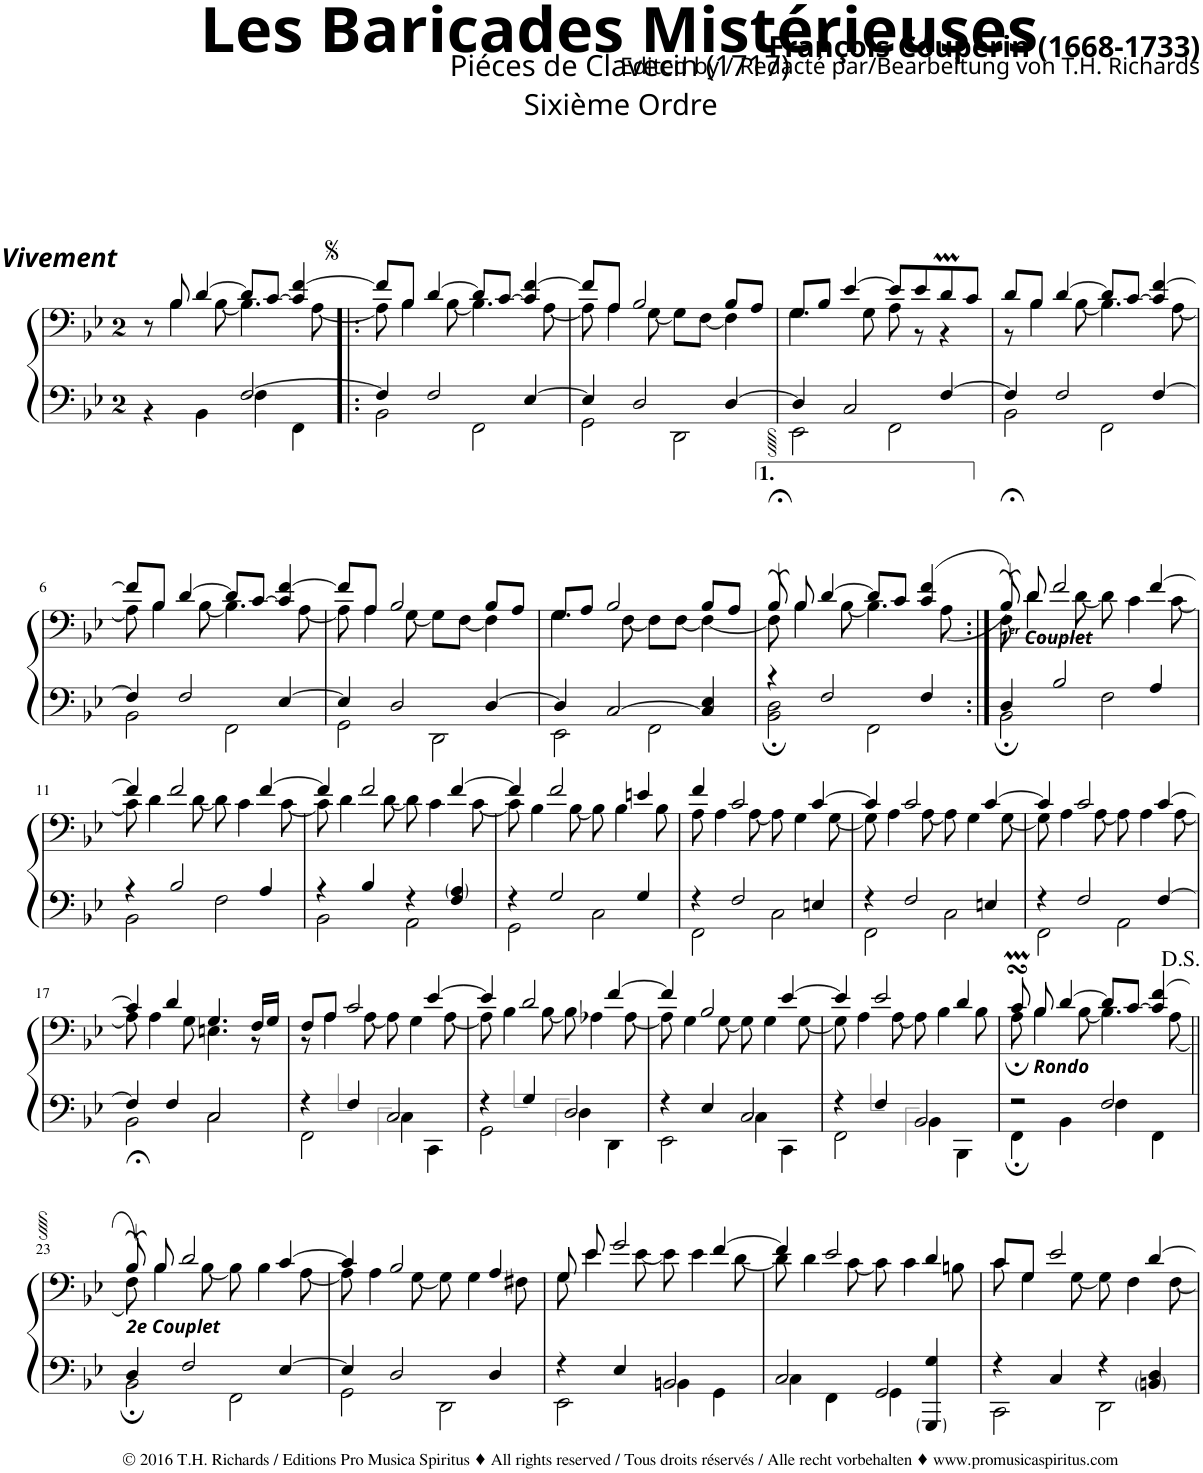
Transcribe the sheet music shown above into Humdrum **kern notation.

**kern	**kern
*part1	*part1
*staff2	*staff1
*I"Harpsichord	*
*I'Hchd	*
*clefF4	*clefF4
*k[b-e-]	*k[b-e-]
*M2/2	*M2/2
=1	=1
*^	*^
!	!	!LO:TX:a:Bi:t=Vivement	!
2ryy	4r	8r	8ryy
.	.	8B-/	4B-\
.	4BB-\	[4d/	.
.	.	.	[8B-\
[2F/	4F\	8d/L]	4.B-\]
.	.	[8c/J	.
.	4FF\	4c/] [4f/	.
.	.	.	[8A\
=2!|:	=2!|:	=2!|:	=2!|:
4F/]	2BB-\	8f/L]	8A\]
.	.	8B-/J	4B-\
2F/	.	[4d/	.
.	.	.	[8B-\
.	2FF\	8d/L]	4.B-\]
.	.	[8c/J	.
[4E-/	.	4c/] [4f/	.
.	.	.	[8A\
=3	=3	=3	=3
4E-/]	2GG\	8f/L]	8A\]
.	.	8A/J	4A\
2D/	.	2B-/	.
.	.	.	[8G\
.	2DD\	.	8G\L]
.	.	.	[8F\J
[4D/	.	8B-/L	4F\]
.	.	8A/J	.
=4	=4	=4	=4
4D/]	2EE-\	8G/L	4.G\
.	.	8B-/J	.
2C/	.	[4e-/	.
.	.	.	8G\
.	2FF\	8e-/L]	8A\
.	.	8e-/	8r
[4F/	.	8dm/	4r
.	.	8c/J	.
=5	=5	=5	=5
4F/]	2BB-\	8d/L	8r
.	.	8B-/J	4B-\
2F/	.	[4d/	.
.	.	.	[8B-\
.	2FF\	8d/L]	4.B-\]
.	.	[8c/J	.
[4F/	.	4c/] [4f/	.
.	.	.	[8A\
!!LO:LB:g=z	!!
=6	=6	=6	=6
4F/]	2BB-\	8f/L]	8A\]
.	.	8B-/J	4B-\
2F/	.	[4d/	.
.	.	.	[8B-\
.	2FF\	8d/L]	4.B-\]
.	.	[8c/J	.
[4E-/	.	4c/] [4f/	.
.	.	.	[8A\
=7	=7	=7	=7
4E-/]	2GG\	8f/L]	8A\]
.	.	8A/J	4A\
2D/	.	2B-/	.
.	.	.	[8G\
.	2DD\	.	8G\L]
.	.	.	[8F\J
[4D/	.	8B-/L	4F\]
.	.	8A/J	.
=8	=8	=8	=8
4D/]	2EE-\	8G/L	4.G\
.	.	8A/J	.
[2C/	.	2B-/	.
.	.	.	[8F\
.	2FF\	.	8F\L]
.	.	.	[8F\J
4C/] 4E-/	.	8B-/L	4F\_
.	.	8A/J	.
=9	=9	=9	=9
4r	2BB-\; 2D\;	8B-;</	8F\]
.	.	8B-/	4B-\
2F/	.	[4d/	.
.	.	.	[8B-\
.	2FF\	8d/L]	4.B-\]
.	.	8c/J	.
4F/	.	(4c/ 4f/	.
.	.	.	(8A\
=10:|!	=10:|!	=10:|!	=10:|!
!	!	!LO:TX:a:Bi:t=1	!
!	!	!LO:TX:a:t=er	!
!	!	!LO:TX:a:t=Couplet	!
4D/	2BB-;\	8B-;</))	8F\
.	.	8d/	4d\
2B-/	.	2f/	.
.	.	.	[8d\
.	2F\	.	8d\]
.	.	.	4c\
4A/	.	[4f/	.
.	.	.	[8c\
!!LO:LB:g=z	!!
=11	=11	=11	=11
4r	2BB-\	4f/]	8c\]
.	.	.	4d\
2B-/	.	2f/	.
.	.	.	[8d\
.	2F\	.	8d\]
.	.	.	4c\
4A/	.	[4f/	.
.	.	.	[8c\
=12	=12	=12	=12
4r	2BB-\	4f/]	8c\]
.	.	.	4d\
4B-/	.	2f/	.
.	.	.	[8d\
4r	2AA\	.	8d\]
.	.	.	4c\
4F/ 4A/	.	[4f/	.
.	.	.	[8c\
=13	=13	=13	=13
4r	2GG\	4f/]	8c\]
.	.	.	4B-\
2G/	.	2f/	.
.	.	.	[8B-\
.	2C\	.	8B-\]
.	.	.	4B-\
4G/	.	4en/	.
.	.	.	8B-\
=14	=14	=14	=14
4r	2FF\	4f/	8A\
.	.	.	4A\
2F/	.	2c/	.
.	.	.	[8A\
.	2C\	.	8A\]
.	.	.	4G\
4En/	.	[4c/	.
.	.	.	[8G\
=15	=15	=15	=15
4r	2FF\	4c/]	8G\]
.	.	.	4A\
2F/	.	2c/	.
.	.	.	[8A\
.	2C\	.	8A\]
.	.	.	4G\
4En/	.	[4c/	.
.	.	.	[8G\
=16	=16	=16	=16
4r	2FF\	4c/]	8G\]
.	.	.	4A\
2F/	.	2c/	.
.	.	.	[8A\
.	2AA\	.	8A\]
.	.	.	4A\
[4F/	.	[4c/	.
.	.	.	[8A\
!!LO:LB:g=z	!!
=17	=17	=17	=17
4F/]	2BB-\	4c/]	8A\]
.	.	.	4A\
4F/	.	4d/	.
.	.	.	8G\
2C/	2C\	4.G/	4.En\
.	.	16F/LL	8r
.	.	16G/JJ	.
=18	=18	=18	=18
4r	2FF\	8F/L	8r
.	.	8A/J	4A\
4F/	.	2c/	.
.	.	.	[8A\
2C/	4C\	.	8A\]
.	.	.	4G\
.	4CC\	[4e-/	.
.	.	.	[8A\
=19	=19	=19	=19
4r	2GG\	4e-/]	8A\]
.	.	.	4B-\
4G/	.	2d/	.
.	.	.	[8B-\
2D/	4D\	.	8B-\]
.	.	.	4A-X\
.	4DD\	[4f/	.
.	.	.	[8A-\
=20	=20	=20	=20
4r	2EE-\	4f/]	8A-\]
.	.	.	4G\
4E-/	.	2B-/	.
.	.	.	[8G\
2C/	4C\	.	8G\]
.	.	.	4G\
.	4CC\	[4e-/	.
.	.	.	[8G\
=21	=21	=21	=21
4r	2FF\	4e-/]	8G\]
.	.	.	4A\
4F/	.	2e-/	.
.	.	.	[8A\
2BB-/	4BB-\	.	8A\]
.	.	.	4B-\
.	4BBB-\	4d/	.
.	.	.	8B-\
=22	=22	=22	=22
2r	4FF;\	8c;MsSSS/	8A\
!	!	!LO:TX:b:Bi:t=Rondo	!
.	.	8B-/	4B-\
.	4BB-\	[4d/	.
.	.	.	[8B-\
2F/	4F\	8d/L]	4.B-\]
.	.	[8c/J	.
.	4FF\	(4c/] 4f/	.
.	.	.	(8A\
!!LO:LB:g=z	!!
=23||	=23||	=23||	=23||
!	!	!LO:TX:b:Bi:t=2e Couplet	!
4D/	2BB-;\	8B-;</)	8F\)
.	.	8B-/	4B-\
2F/	.	2d/	.
.	.	.	[8B-\
.	2FF\	.	8B-\]
.	.	.	4B-\
[4E-/	.	[4c/	.
.	.	.	[8A\
=24	=24	=24	=24
4E-/]	2GG\	4c/]	8A\]
.	.	.	4A\
2D/	.	2B-/	.
.	.	.	[8G\
.	2DD\	.	8G\]
.	.	.	4G\
4D/	.	4A/	.
.	.	.	8F#X\
=25	=25	=25	=25
4r	2EE-\	8G/	8G\
.	.	8e-/	4e-\
4E-/	.	2g/	.
.	.	.	[8e-\
2BBn/	4BB\	.	8e-\]
.	.	.	4e-\
.	4GG\	[4f/	.
.	.	.	[8d\
=26	=26	=26	=26
2C/	4C\	4f/]	8d\]
.	.	.	4d\
.	4FF\	2e-/	.
.	.	.	[8c\
2GG/	4GG\	.	8c\]
.	.	.	4c\
.	4GGG/ 4G/	4d/	.
.	.	.	8Bn\
=27	=27	=27	=27
4r	2CC\	8c/L	8c\
.	.	8G/J	4G\
4C/	.	2e-/	.
.	.	.	[8G\
4r	2DD\	.	8G\]
.	.	.	4F\
4BBn/ 4D/	.	[4d/	.
.	.	.	[8F\
*v	*v	*	*
*	*v	*v
=	=
*-	*-
